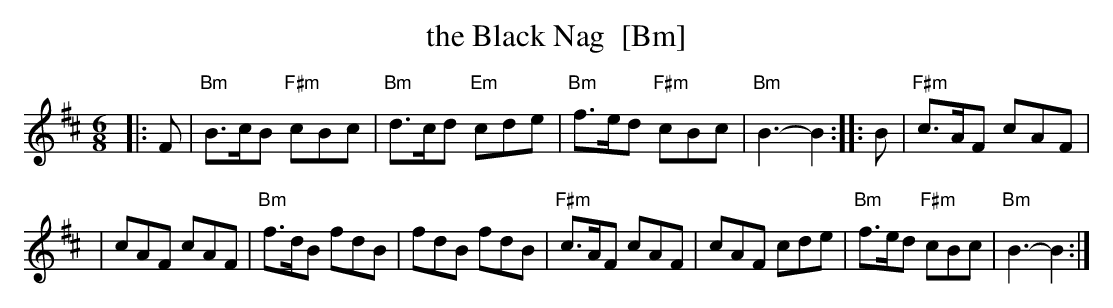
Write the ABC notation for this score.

X:1
T: the Black Nag  [Bm]
M: 6/8
L: 1/8
K: Bm
|: F \
| "Bm"B>cB "F#m"cBc | "Bm"d>cd "Em"cde | "Bm"f>ed "F#m"cBc | "Bm"B3- B2 :: B | "F#m"c>AF cAF |
| cAF cAF | "Bm"f>dB fdB | fdB fdB | "F#m"c>AF cAF | cAF cde | "Bm"f>ed "F#m"cBc | "Bm"B3- B2 :|
